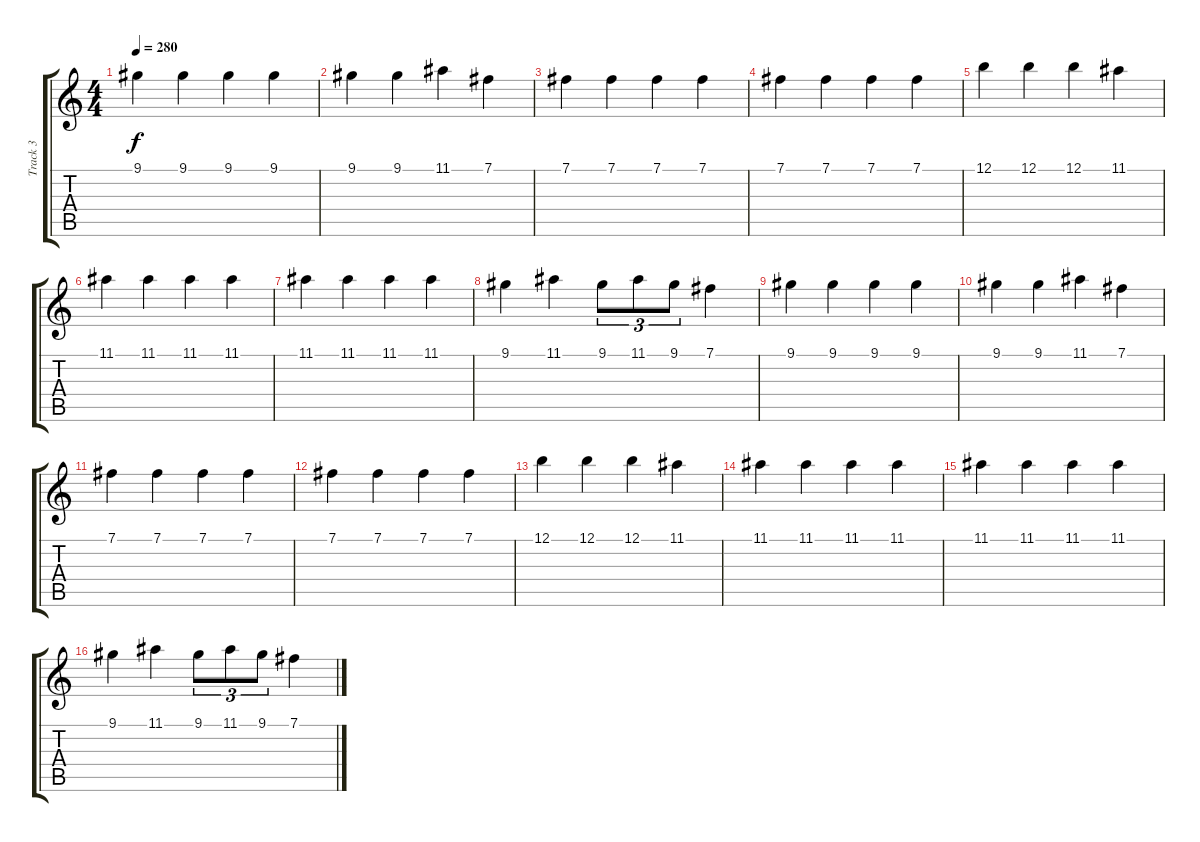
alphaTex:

\track ("Track 3" "Track 3") {instrument distortionguitar}
\staff {score tabs}
\tuning (B3 Gb3 D3 A2 E2 B1) {hide}
\ts (4 4)
\tempo 280
\clef g2
\ks c
9.1.4{dy f} 9.1.4 9.1.4 9.1.4 |
9.1.4 9.1.4 11.1.4 7.1.4 |
7.1.4 7.1.4 7.1.4 7.1.4 |
7.1.4 7.1.4 7.1.4 7.1.4 |
12.1.4 12.1.4 12.1.4 11.1.4 |
11.1.4 11.1.4 11.1.4 11.1.4 |
11.1.4 11.1.4 11.1.4 11.1.4 |
9.1.4 11.1.4 9.1.8{tu (3 2)} 11.1.8{tu (3 2)} 9.1.8{tu (3 2)} 7.1.4 |
9.1.4 9.1.4 9.1.4 9.1.4 |
9.1.4 9.1.4 11.1.4 7.1.4 |
7.1.4 7.1.4 7.1.4 7.1.4 |
7.1.4 7.1.4 7.1.4 7.1.4 |
12.1.4 12.1.4 12.1.4 11.1.4 |
11.1.4 11.1.4 11.1.4 11.1.4 |
11.1.4 11.1.4 11.1.4 11.1.4 |
9.1.4 11.1.4 9.1.8{tu (3 2)} 11.1.8{tu (3 2)} 9.1.8{tu (3 2)} 7.1.4
